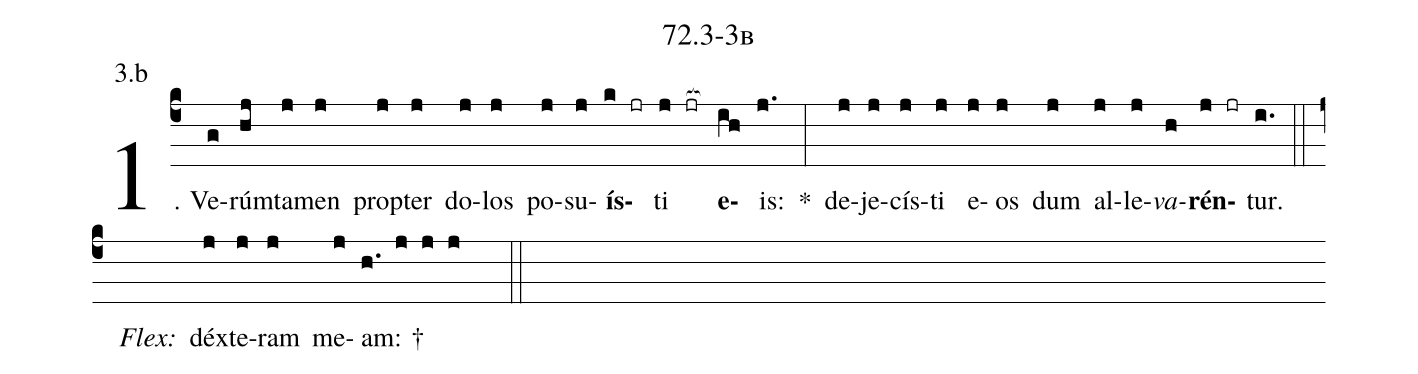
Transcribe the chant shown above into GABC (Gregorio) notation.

name: 72.3-3b;
annotation: 3.b;
%%
(c4)1. Ve(g)rúm(hj)ta(j)men(j) prop(j)ter(j) do(j)los(j) po(j)su(j)<b>ís</b>(k jr)ti(j jr[ocb:1{]) <b>e</b>(ih[ocb:0}])is:(j.) *(:) de(j)je(j)cís(j)ti(j) e(j)os(j) dum(j) al(j)le(j)<i>va</i>(h)<b>rén</b>(j jr)tur.(i.) (::)
<i>Flex:</i>()  déx(j)te(j)ram(j) me(j)am: †(h. j j j  ::)

%E(j) u(j) o(j) u(h) a(j) e.(i.) (::)
